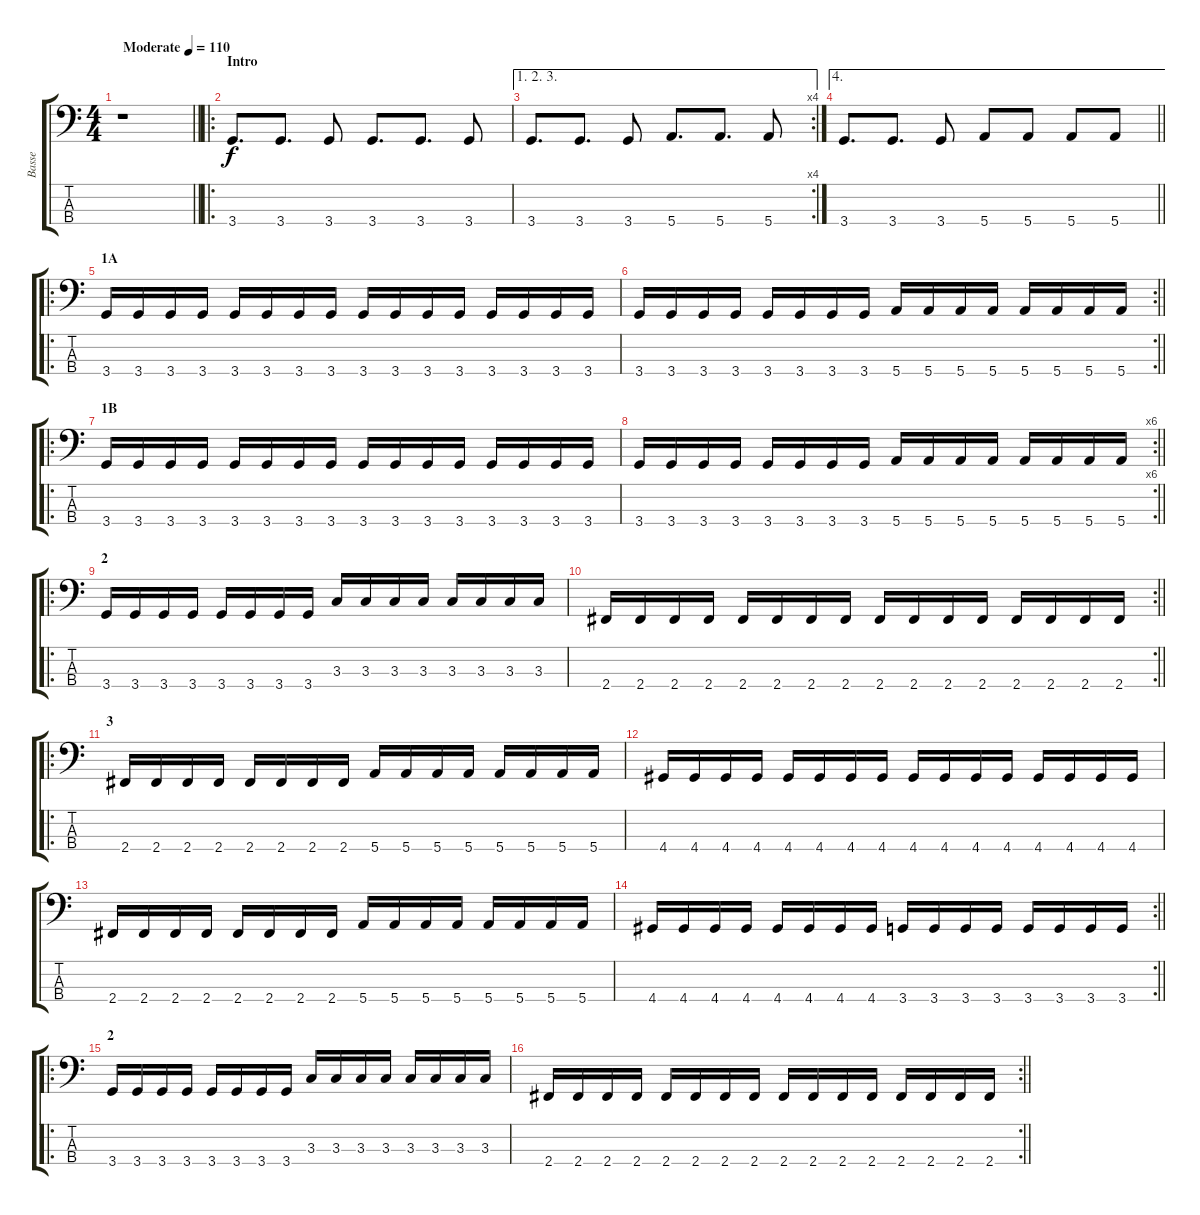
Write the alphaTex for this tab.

\track ("Basse" "Basse") {instrument electricbassfinger}
\staff {score tabs}
\tuning (G2 D2 A1 E1) {hide}
\ts (4 4)
\tempo (110 "Moderate")
\clef f4
\barLineRight lightlight
\ks c
r.1{dy f instrument electricbassfinger} |
\ro
\section ("" "Intro")
3.4.8{d} 3.4.8{d} 3.4.8 3.4.8{d} 3.4.8{d} 3.4.8 |
\ae (1 2 3)
\rc 4
3.4.8{d} 3.4.8{d} 3.4.8 5.4.8{d} 5.4.8{d} 5.4.8 |
\ae 4
\barLineRight lightlight
3.4.8{d} 3.4.8{d} 3.4.8 5.4.8 5.4.8 5.4.8 5.4.8 |
\ro
\section ("" "1A")
3.4.16 3.4.16 3.4.16 3.4.16 3.4.16 3.4.16 3.4.16 3.4.16 3.4.16 3.4.16 3.4.16 3.4.16 3.4.16 3.4.16 3.4.16 3.4.16 |
\rc 2
\barLineRight lightlight
3.4.16 3.4.16 3.4.16 3.4.16 3.4.16 3.4.16 3.4.16 3.4.16 5.4.16 5.4.16 5.4.16 5.4.16 5.4.16 5.4.16 5.4.16 5.4.16 |
\ro
\section ("" "1B")
3.4.16 3.4.16 3.4.16 3.4.16 3.4.16 3.4.16 3.4.16 3.4.16 3.4.16 3.4.16 3.4.16 3.4.16 3.4.16 3.4.16 3.4.16 3.4.16 |
\rc 6
\barLineRight lightlight
3.4.16 3.4.16 3.4.16 3.4.16 3.4.16 3.4.16 3.4.16 3.4.16 5.4.16 5.4.16 5.4.16 5.4.16 5.4.16 5.4.16 5.4.16 5.4.16 |
\ro
\section ("" "2")
3.4.16 3.4.16 3.4.16 3.4.16 3.4.16 3.4.16 3.4.16 3.4.16 3.3.16 3.3.16 3.3.16 3.3.16 3.3.16 3.3.16 3.3.16 3.3.16 |
\rc 2
\barLineRight lightlight
2.4.16 2.4.16 2.4.16 2.4.16 2.4.16 2.4.16 2.4.16 2.4.16 2.4.16 2.4.16 2.4.16 2.4.16 2.4.16 2.4.16 2.4.16 2.4.16 |
\ro
\section ("" "3")
2.4.16 2.4.16 2.4.16 2.4.16 2.4.16 2.4.16 2.4.16 2.4.16 5.4.16 5.4.16 5.4.16 5.4.16 5.4.16 5.4.16 5.4.16 5.4.16 |
4.4.16 4.4.16 4.4.16 4.4.16 4.4.16 4.4.16 4.4.16 4.4.16 4.4.16 4.4.16 4.4.16 4.4.16 4.4.16 4.4.16 4.4.16 4.4.16 |
2.4.16 2.4.16 2.4.16 2.4.16 2.4.16 2.4.16 2.4.16 2.4.16 5.4.16 5.4.16 5.4.16 5.4.16 5.4.16 5.4.16 5.4.16 5.4.16 |
\rc 2
\barLineRight lightlight
4.4.16 4.4.16 4.4.16 4.4.16 4.4.16 4.4.16 4.4.16 4.4.16 3.4.16 3.4.16 3.4.16 3.4.16 3.4.16 3.4.16 3.4.16 3.4.16 |
\ro
\section ("" "2")
3.4.16 3.4.16 3.4.16 3.4.16 3.4.16 3.4.16 3.4.16 3.4.16 3.3.16 3.3.16 3.3.16 3.3.16 3.3.16 3.3.16 3.3.16 3.3.16 |
\rc 2
\barLineRight lightlight
2.4.16 2.4.16 2.4.16 2.4.16 2.4.16 2.4.16 2.4.16 2.4.16 2.4.16 2.4.16 2.4.16 2.4.16 2.4.16 2.4.16 2.4.16 2.4.16
